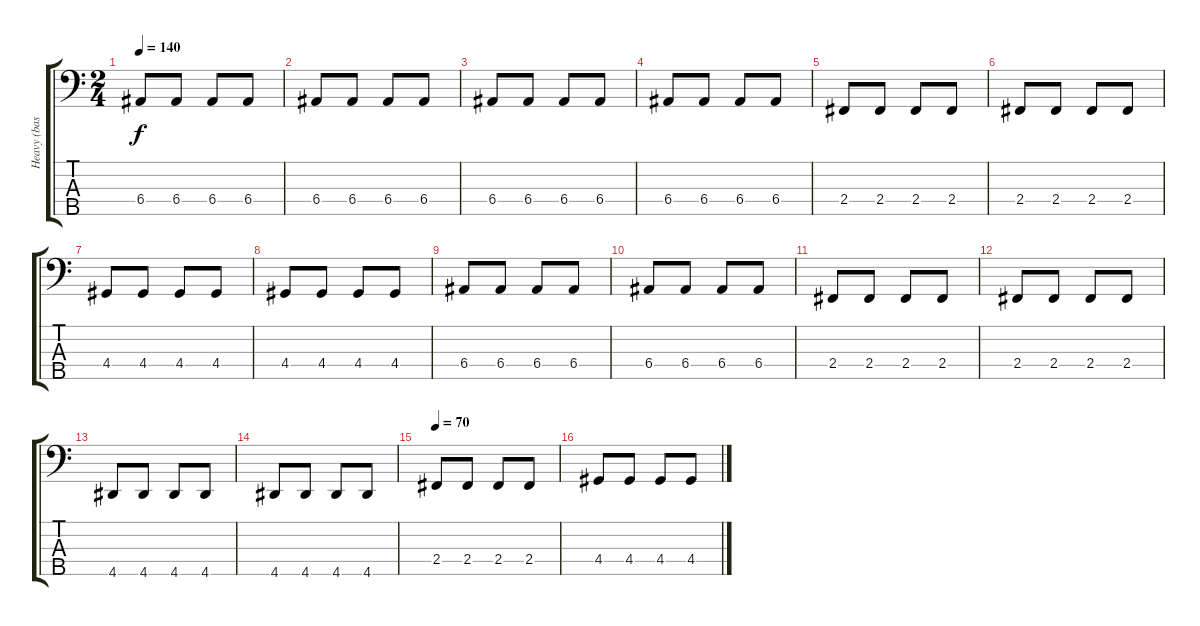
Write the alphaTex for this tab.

\track ("Heavy (base)" "Heavy (bas") {instrument slapbass1}
\staff {score tabs}
\tuning (G2 D2 A1 E1 B0) {hide}
\ts (2 4)
\tempo 140
\clef f4
\ks c
6.4.8{dy f} 6.4.8 6.4.8 6.4.8 |
6.4.8 6.4.8 6.4.8 6.4.8 |
6.4.8 6.4.8 6.4.8 6.4.8 |
6.4.8 6.4.8 6.4.8 6.4.8 |
2.4.8 2.4.8 2.4.8 2.4.8 |
2.4.8 2.4.8 2.4.8 2.4.8 |
4.4.8 4.4.8 4.4.8 4.4.8 |
4.4.8 4.4.8 4.4.8 4.4.8 |
6.4.8 6.4.8 6.4.8 6.4.8 |
6.4.8 6.4.8 6.4.8 6.4.8 |
2.4.8 2.4.8 2.4.8 2.4.8 |
2.4.8 2.4.8 2.4.8 2.4.8 |
4.5.8 4.5.8 4.5.8 4.5.8 |
4.5.8 4.5.8 4.5.8 4.5.8 |
\tempo 70
2.4.8 2.4.8 2.4.8 2.4.8 |
4.4.8 4.4.8 4.4.8 4.4.8
